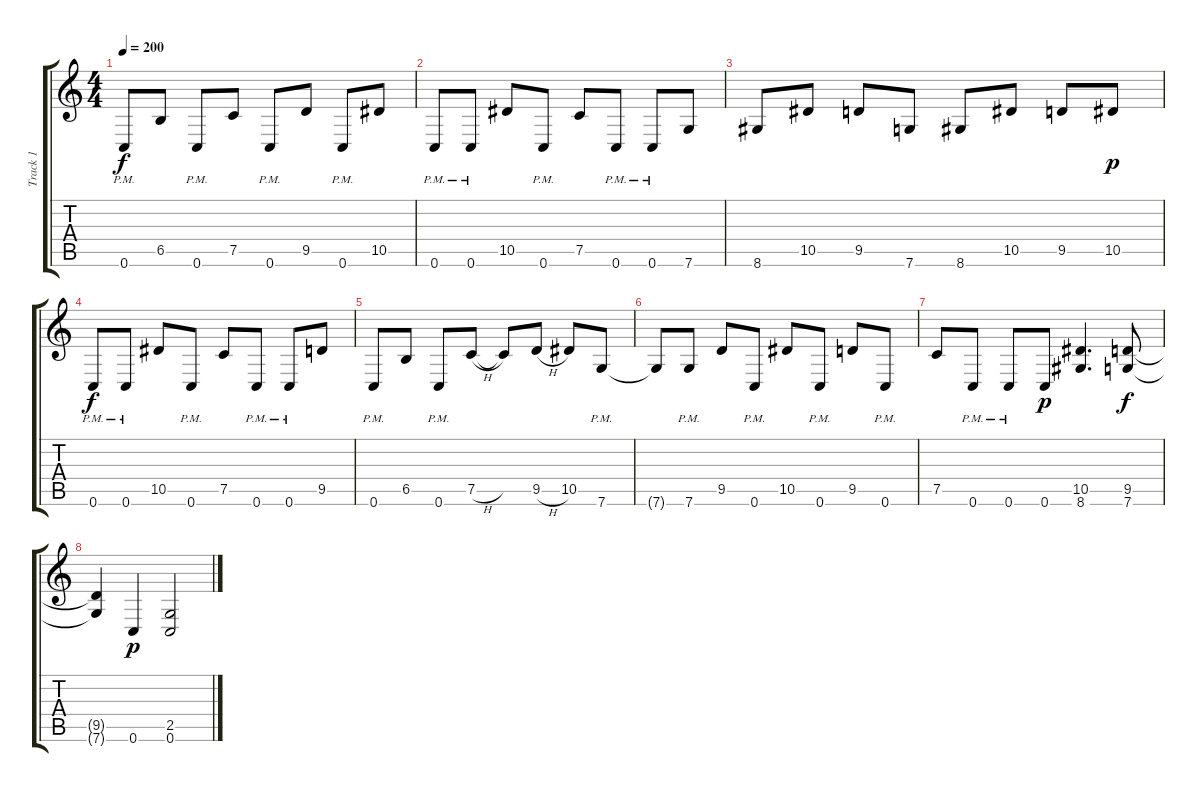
\track ("Track 1" "Track 1") {instrument distortionguitar}
\staff {score tabs}
\tuning (C4 G3 Eb3 Bb2 F2 C2) {hide}
\ts (4 4)
\tempo 200
\clef g2
\ks c
0.6{pm}.8{dy f} 6.5.8 0.6{pm}.8 7.5.8 0.6{pm}.8 9.5.8 0.6{pm}.8 10.5.8 |
0.6{pm}.8 0.6{pm}.8 10.5.8 0.6{pm}.8 7.5.8 0.6{pm}.8 0.6{pm}.8 7.6.8 |
8.6.8 10.5.8 9.5.8 7.6.8 8.6.8 10.5.8 9.5.8 10.5.8{dy p} |
0.6{pm}.8{dy f} 0.6{pm}.8 10.5.8 0.6{pm}.8 7.5.8 0.6{pm}.8 0.6{pm}.8 9.5.8 |
0.6{pm}.8 6.5.8 0.6{pm}.8 7.5{h}.8 7.5{t}.8 9.5{h}.8 10.5.8 7.6{pm}.8 |
7.6{t}.8 7.6{pm}.8 9.5.8 0.6{pm}.8 10.5.8 0.6{pm}.8 9.5.8 0.6{pm}.8 |
7.5.8 0.6{pm}.8 0.6{pm}.8 0.6.8{dy p} (10.5 8.6).4{d} (9.5 7.6).8{dy f} |
(9.5{t} 7.6{t}).4 0.6.4{dy p} (2.5 0.6).2
